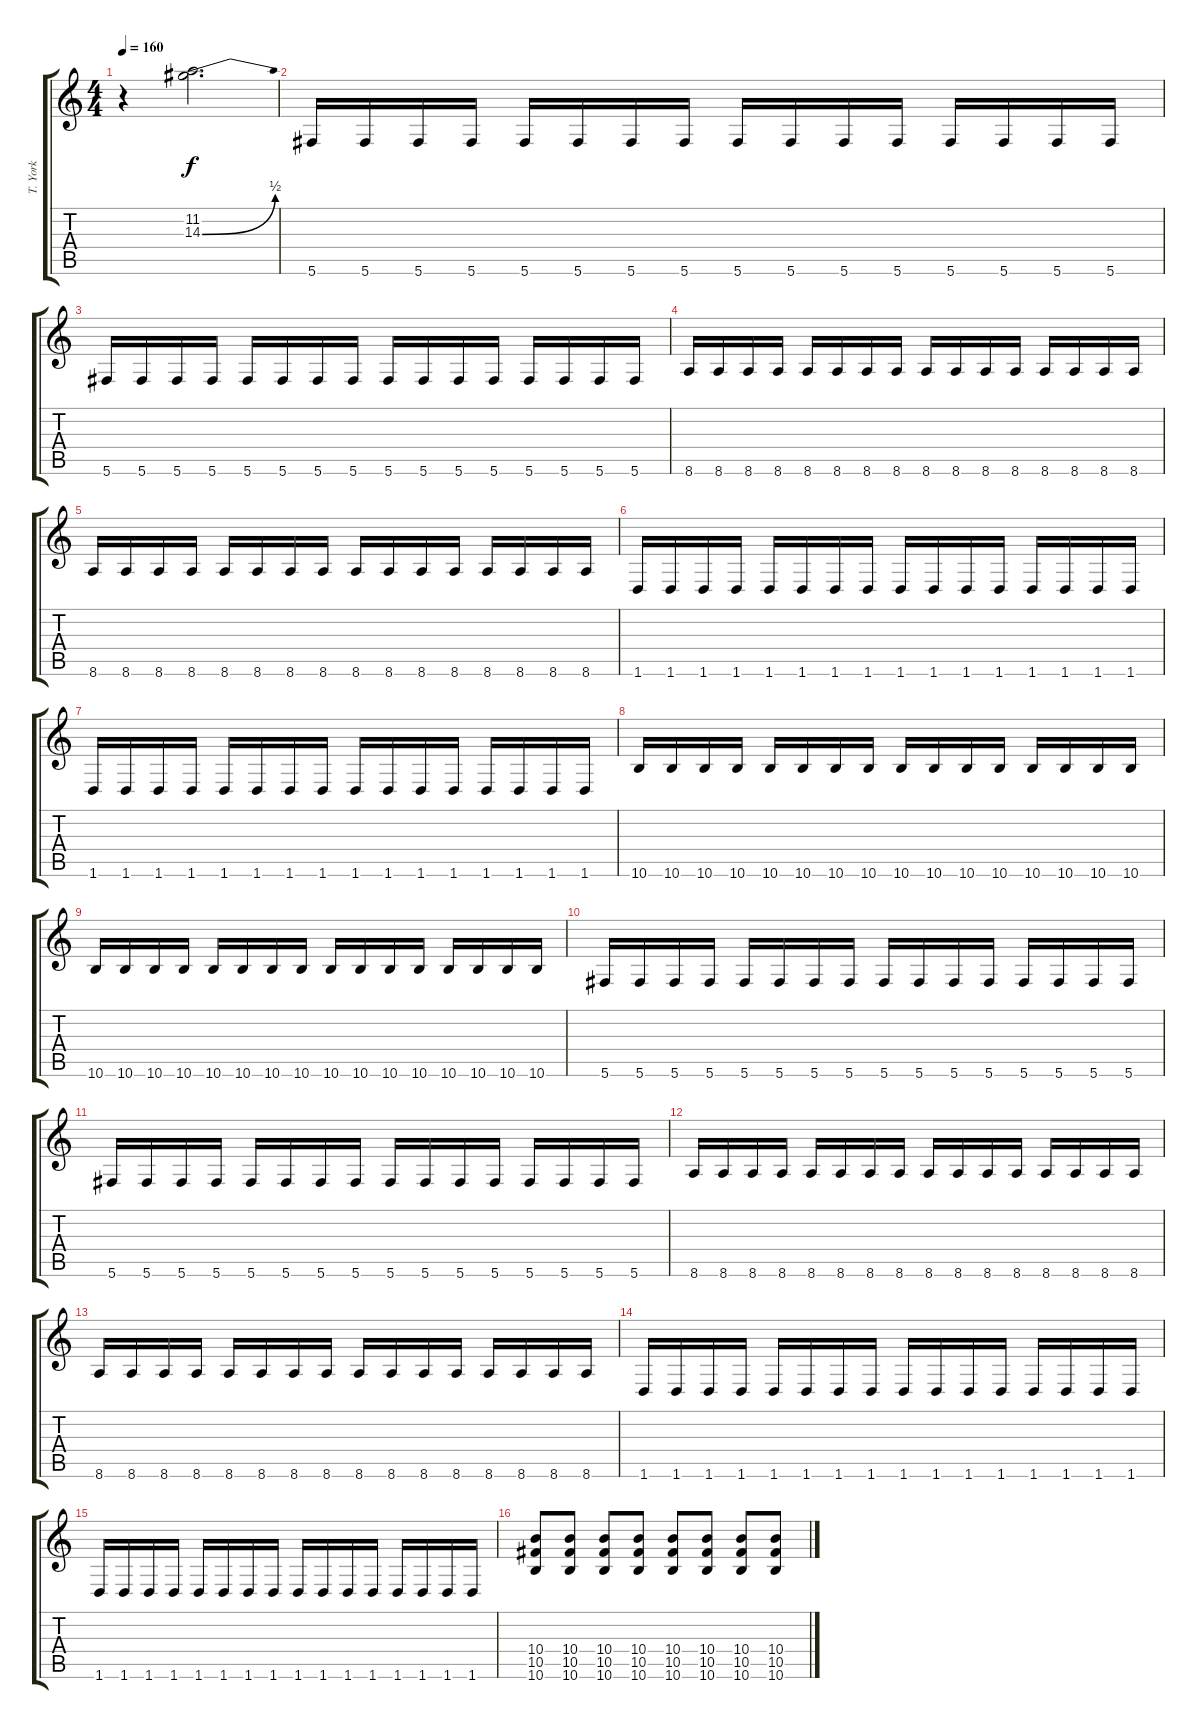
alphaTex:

\track ("T. York" "T. York") {instrument distortionguitar}
\staff {score tabs}
\tuning (Eb4 Bb3 Gb3 Db3 Ab2 Db2) {hide}
\ts (4 4)
\tempo 160
\clef g2
\ks c
r.4{dy f volume 16} (11.2 14.3{be (bend 0 0 60 2)}).2{d} |
5.6.16 5.6.16 5.6.16 5.6.16 5.6.16 5.6.16 5.6.16 5.6.16 5.6.16 5.6.16 5.6.16 5.6.16 5.6.16 5.6.16 5.6.16 5.6.16 |
5.6.16 5.6.16 5.6.16 5.6.16 5.6.16 5.6.16 5.6.16 5.6.16 5.6.16 5.6.16 5.6.16 5.6.16 5.6.16 5.6.16 5.6.16 5.6.16 |
8.6.16 8.6.16 8.6.16 8.6.16 8.6.16 8.6.16 8.6.16 8.6.16 8.6.16 8.6.16 8.6.16 8.6.16 8.6.16 8.6.16 8.6.16 8.6.16 |
8.6.16 8.6.16 8.6.16 8.6.16 8.6.16 8.6.16 8.6.16 8.6.16 8.6.16 8.6.16 8.6.16 8.6.16 8.6.16 8.6.16 8.6.16 8.6.16 |
1.6.16 1.6.16 1.6.16 1.6.16 1.6.16 1.6.16 1.6.16 1.6.16 1.6.16 1.6.16 1.6.16 1.6.16 1.6.16 1.6.16 1.6.16 1.6.16 |
1.6.16 1.6.16 1.6.16 1.6.16 1.6.16 1.6.16 1.6.16 1.6.16 1.6.16 1.6.16 1.6.16 1.6.16 1.6.16 1.6.16 1.6.16 1.6.16 |
10.6.16 10.6.16 10.6.16 10.6.16 10.6.16 10.6.16 10.6.16 10.6.16 10.6.16 10.6.16 10.6.16 10.6.16 10.6.16 10.6.16 10.6.16 10.6.16 |
10.6.16 10.6.16 10.6.16 10.6.16 10.6.16 10.6.16 10.6.16 10.6.16 10.6.16 10.6.16 10.6.16 10.6.16 10.6.16 10.6.16 10.6.16 10.6.16 |
5.6.16 5.6.16 5.6.16 5.6.16 5.6.16 5.6.16 5.6.16 5.6.16 5.6.16 5.6.16 5.6.16 5.6.16 5.6.16 5.6.16 5.6.16 5.6.16 |
5.6.16 5.6.16 5.6.16 5.6.16 5.6.16 5.6.16 5.6.16 5.6.16 5.6.16 5.6.16 5.6.16 5.6.16 5.6.16 5.6.16 5.6.16 5.6.16 |
8.6.16 8.6.16 8.6.16 8.6.16 8.6.16 8.6.16 8.6.16 8.6.16 8.6.16 8.6.16 8.6.16 8.6.16 8.6.16 8.6.16 8.6.16 8.6.16 |
8.6.16 8.6.16 8.6.16 8.6.16 8.6.16 8.6.16 8.6.16 8.6.16 8.6.16 8.6.16 8.6.16 8.6.16 8.6.16 8.6.16 8.6.16 8.6.16 |
1.6.16 1.6.16 1.6.16 1.6.16 1.6.16 1.6.16 1.6.16 1.6.16 1.6.16 1.6.16 1.6.16 1.6.16 1.6.16 1.6.16 1.6.16 1.6.16 |
1.6.16 1.6.16 1.6.16 1.6.16 1.6.16 1.6.16 1.6.16 1.6.16 1.6.16 1.6.16 1.6.16 1.6.16 1.6.16 1.6.16 1.6.16 1.6.16 |
(10.4 10.5 10.6).8 (10.4 10.5 10.6).8 (10.4 10.5 10.6).8 (10.4 10.5 10.6).8 (10.4 10.5 10.6).8 (10.4 10.5 10.6).8 (10.4 10.5 10.6).8 (10.4 10.5 10.6).8
